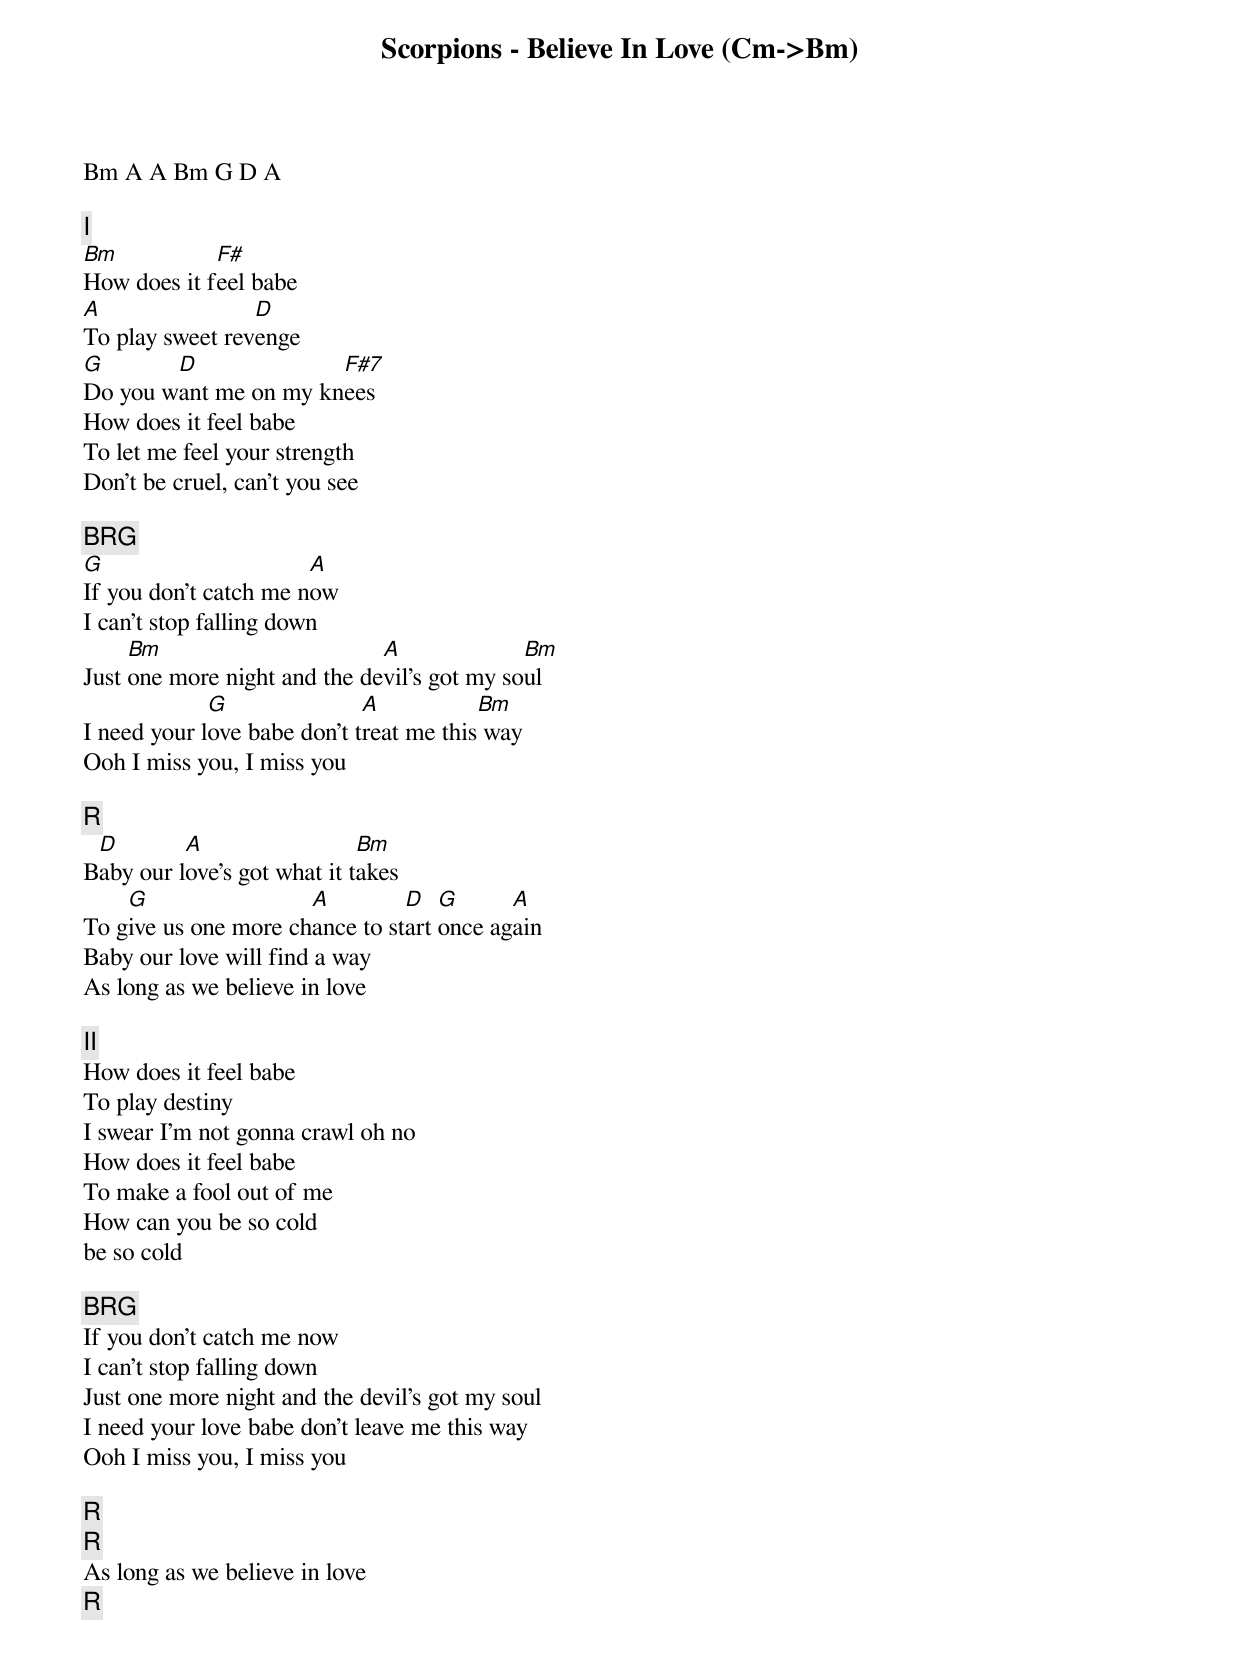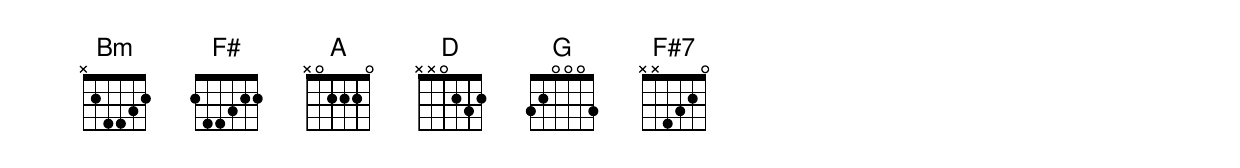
Scorpions - Believe In Love (Cm->Bm)

Bm A A Bm G D A

[I]
Bm           F#
How does it feel babe
A                D
To play sweet revenge
G       D              F#7
Do you want me on my knees
How does it feel babe
To let me feel your strength
Don't be cruel, can't you see

[BRG]
G                      A
If you don't catch me now
I can't stop falling down
     Bm                       A              Bm
Just one more night and the devil's got my soul
             G               A           Bm
I need your love babe don't treat me this way
Ooh I miss you, I miss you

[R]
 D        A                  Bm
Baby our love's got what it takes
    G                 A         D   G      A
To give us one more chance to start once again
Baby our love will find a way
As long as we believe in love

[II]
How does it feel babe
To play destiny
I swear I'm not gonna crawl oh no
How does it feel babe
To make a fool out of me
How can you be so cold
be so cold

[BRG]
If you don't catch me now
I can't stop falling down
Just one more night and the devil's got my soul
I need your love babe don't leave me this way
Ooh I miss you, I miss you

[R]
[R]
As long as we believe in love
[R]
